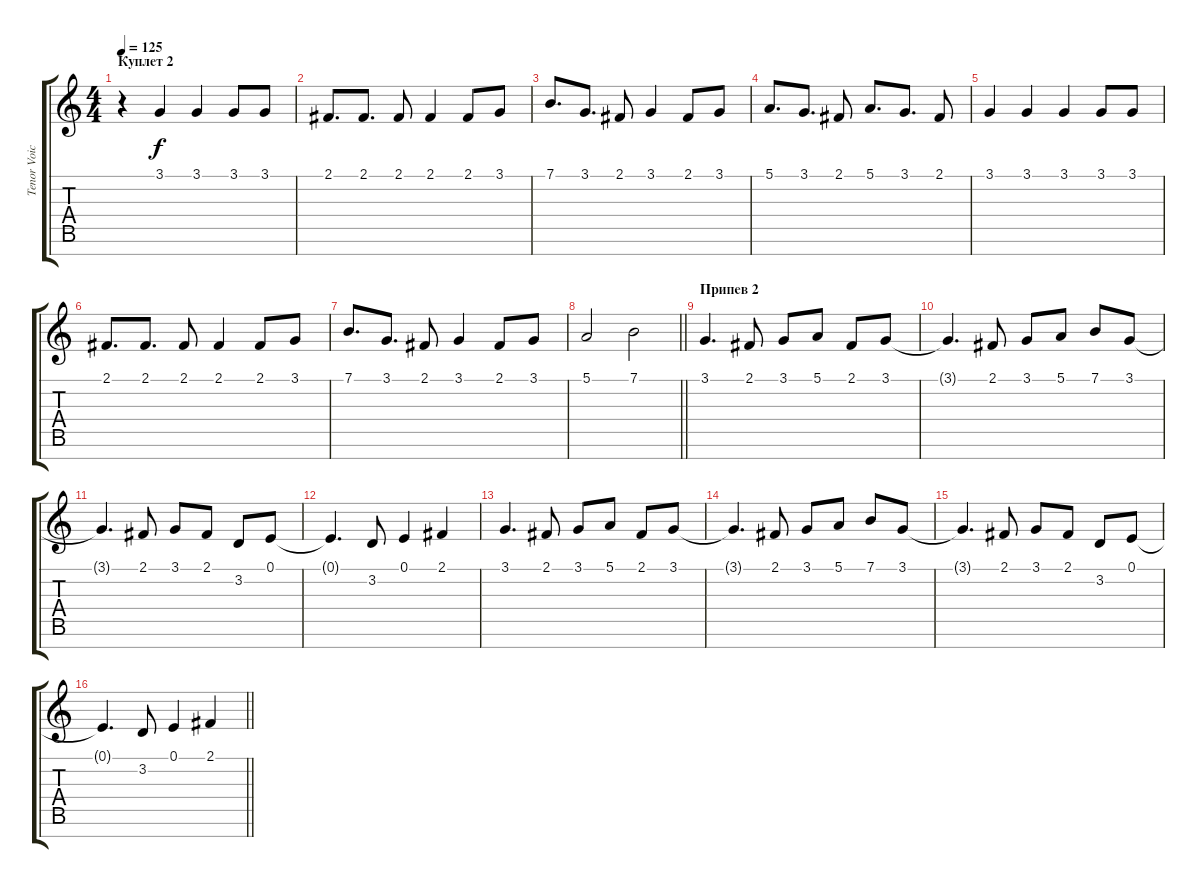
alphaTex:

\track ("Tenor Voice" "Tenor Voic") {instrument tenorsax}
\staff {score tabs}
\tuning (E4 B3 G3 D3 A2 E2 B1) {hide}
\ts (4 4)
\section ("" "Куплет 2")
\tempo 125
\clef g2
\ks c
r.4{dy f} 3.1.4 3.1.4 3.1.8 3.1.8 |
2.1.8{d} 2.1.8{d} 2.1.8 2.1.4 2.1.8 3.1.8 |
7.1.8{d} 3.1.8{d} 2.1.8 3.1.4 2.1.8 3.1.8 |
5.1.8{d} 3.1.8{d} 2.1.8 5.1.8{d} 3.1.8{d} 2.1.8 |
3.1.4 3.1.4 3.1.4 3.1.8 3.1.8 |
2.1.8{d} 2.1.8{d} 2.1.8 2.1.4 2.1.8 3.1.8 |
7.1.8{d} 3.1.8{d} 2.1.8 3.1.4 2.1.8 3.1.8 |
\barLineRight lightlight
5.1.2 7.1.2 |
\section ("" "Припев 2")
3.1.4{d} 2.1.8 3.1.8 5.1.8 2.1.8 3.1.8 |
3.1{t}.4{d} 2.1.8 3.1.8 5.1.8 7.1.8 3.1.8 |
3.1{t}.4{d} 2.1.8 3.1.8 2.1.8 3.2.8 0.1.8 |
0.1{t}.4{d} 3.2.8 0.1.4 2.1.4 |
3.1.4{d} 2.1.8 3.1.8 5.1.8 2.1.8 3.1.8 |
3.1{t}.4{d} 2.1.8 3.1.8 5.1.8 7.1.8 3.1.8 |
3.1{t}.4{d} 2.1.8 3.1.8 2.1.8 3.2.8 0.1.8 |
\barLineRight lightlight
0.1{t}.4{d} 3.2.8 0.1.4 2.1.4
